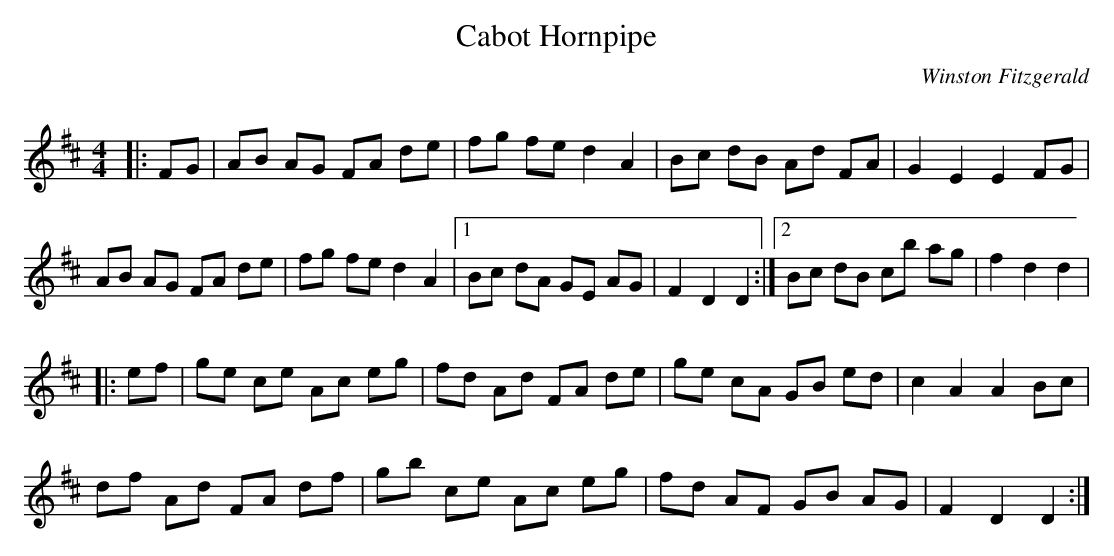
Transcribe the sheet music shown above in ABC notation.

X:1
T: Cabot Hornpipe
C:Winston Fitzgerald
Q: 232
K:D
M:4/4
L:1/8
|:FG|AB AG FA de|fg fe d2 A2|Bc dB Ad FA|G2 E2 E2 FG|
AB AG FA de|fg fe d2 A2|1Bc dA GE AG|F2 D2 D2:|2Bc dB cb ag|f2 d2 d2|
|:ef|ge ce Ac eg|fd Ad FA de|ge cA GB ed|c2 A2 A2 Bc|
df Ad FA df|gb ce Ac eg|fd AF GB AG|F2 D2 D2:|
